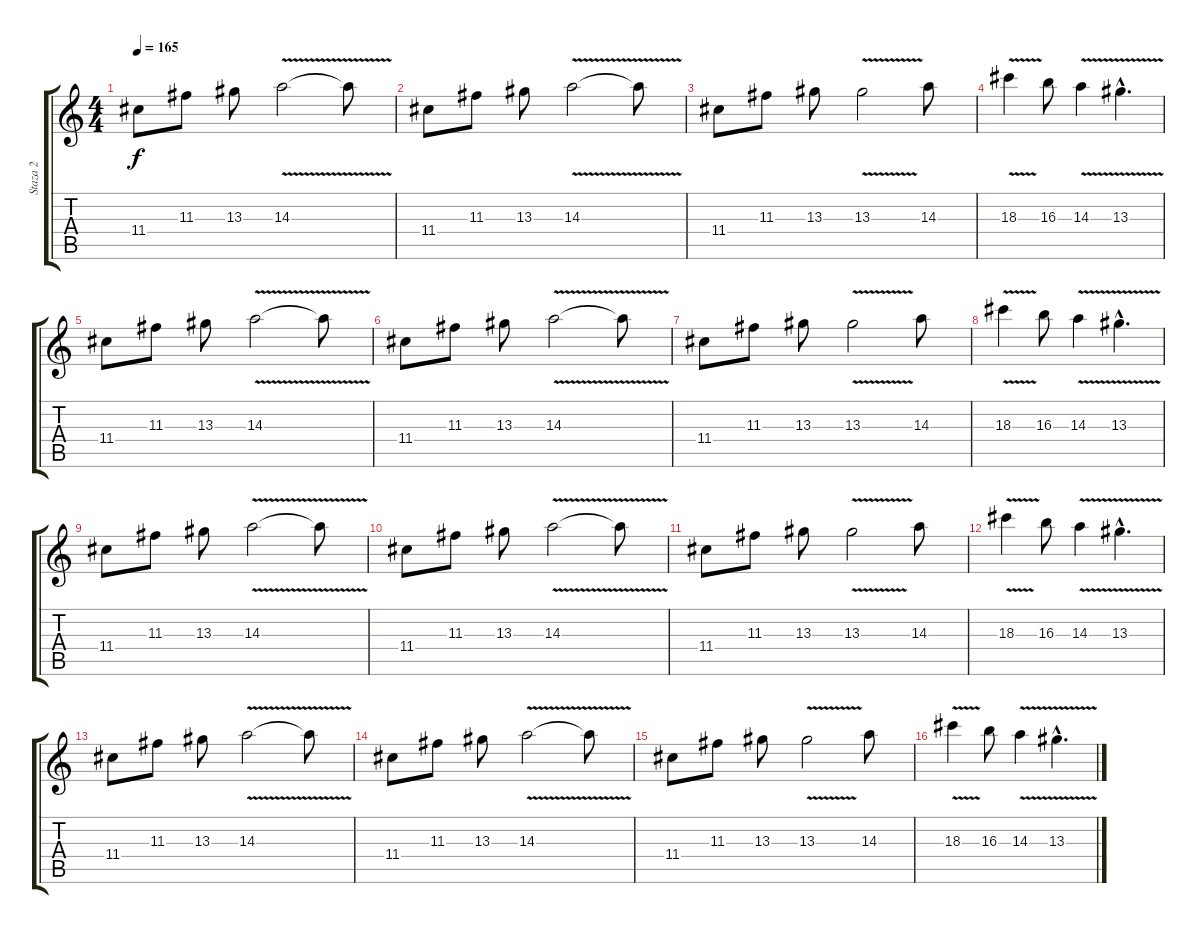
\track ("Staza 2" "Staza 2") {instrument overdrivenguitar}
\staff {score tabs}
\tuning (E4 B3 G3 D3 A2 E2) {hide}
\ts (4 4)
\tempo 165
\clef g2
\ks c
11.4.8{dy f volume 16 instrument overdrivenguitar} 11.3.8 13.3.8 14.3{v}.2 14.3{t}.8 |
11.4.8 11.3.8 13.3.8 14.3{v}.2 14.3{t}.8 |
11.4.8 11.3.8 13.3.8 13.3{v}.2 14.3.8 |
18.3{v}.4 16.3.8 14.3{v}.4 13.3{v hac}.4{d} |
11.4.8 11.3.8 13.3.8 14.3{v}.2 14.3{t}.8 |
11.4.8 11.3.8 13.3.8 14.3{v}.2 14.3{t}.8 |
11.4.8 11.3.8 13.3.8 13.3{v}.2 14.3.8 |
18.3{v}.4 16.3.8 14.3{v}.4 13.3{v hac}.4{d} |
11.4.8 11.3.8 13.3.8 14.3{v}.2 14.3{t}.8 |
11.4.8 11.3.8 13.3.8 14.3{v}.2 14.3{t}.8 |
11.4.8 11.3.8 13.3.8 13.3{v}.2 14.3.8 |
18.3{v}.4 16.3.8 14.3{v}.4 13.3{v hac}.4{d} |
11.4.8 11.3.8 13.3.8 14.3{v}.2 14.3{t}.8 |
11.4.8 11.3.8 13.3.8 14.3{v}.2 14.3{t}.8 |
11.4.8 11.3.8 13.3.8 13.3{v}.2 14.3.8 |
18.3{v}.4 16.3.8 14.3{v}.4 13.3{v hac}.4{d}
